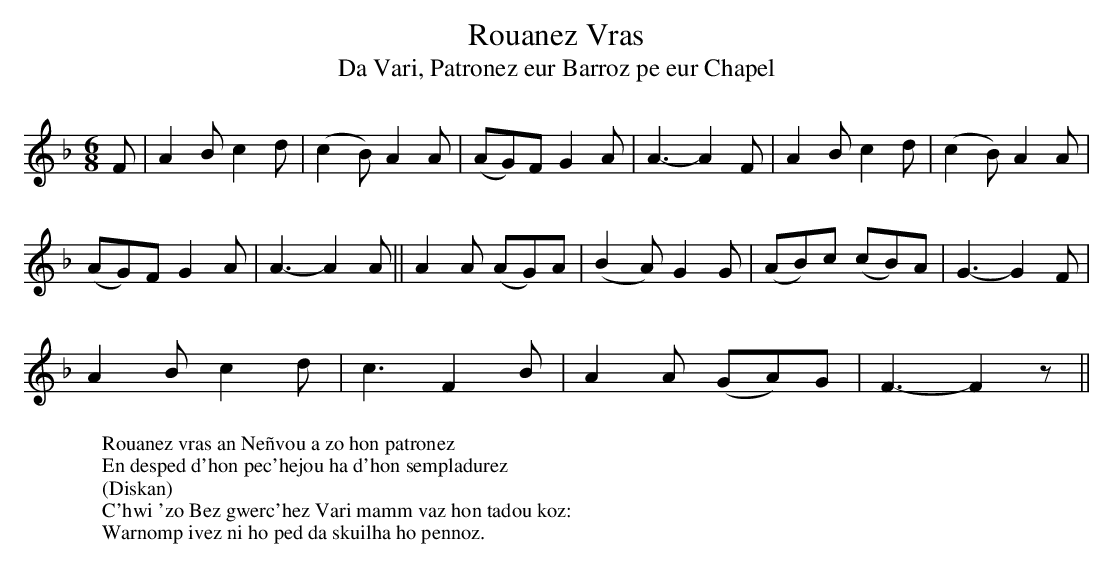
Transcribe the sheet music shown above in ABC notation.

X:1
T:Rouanez Vras
T:Da Vari, Patronez eur Barroz pe eur Chapel
M:6/8
L:1/8
K:F
F|A2B c2d|(c2B) A2A|(AG)F G2A|A3- A2F|A2B c2d|(c2B) A2A|
(AG)F G2A|A3- A2A||A2A (AG)A|(B2A) G2G|(AB)c (cB)A|G3- G2F|
A2B c2 d|c3 F2B|A2A (GA)G|F3- F2z||
W:Rouanez vras an Neñvou a zo hon patronez
W:En desped d'hon pec'hejou ha d'hon sempladurez
W:(Diskan)
W:C'hwi 'zo Bez gwerc'hez Vari mamm vaz hon tadou koz:
W:Warnomp ivez ni ho ped da skuilha ho pennoz.
